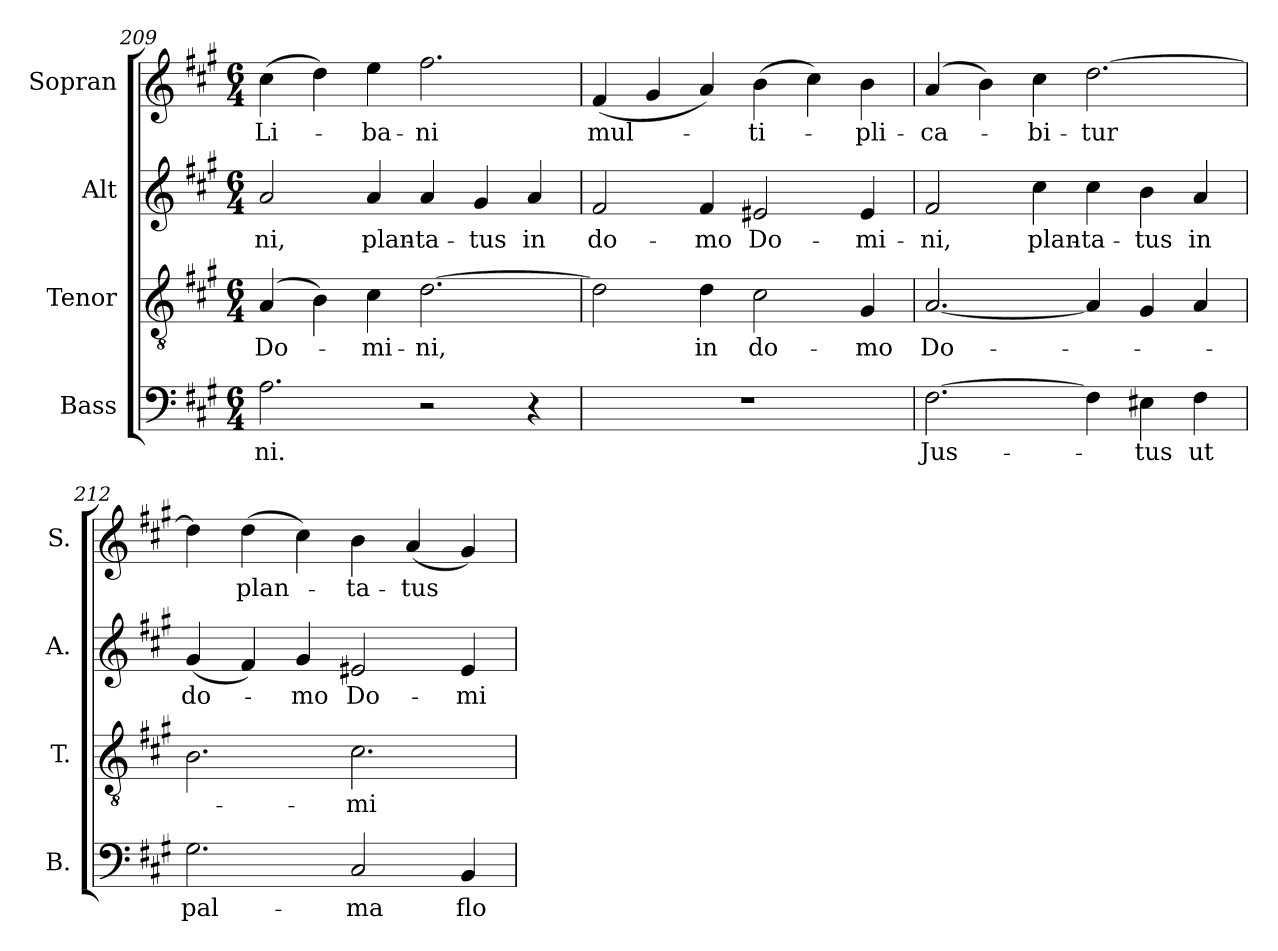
**kern	**text	**kern	**text	**kern	**text	**kern	**text
*part4	*part4	*part3	*part3	*part2	*part2	*part1	*part1
*staff4	*staff4	*staff3	*staff3	*staff2	*staff2	*staff1	*staff1
*I"Bass	*	*I"Tenor	*	*I"Alt	*	*I"Sopran	*
*I'B.	*	*I'T.	*	*I'A.	*	*I'S.	*
*clefF4	*	*clefGv2	*	*clefG2	*	*clefG2	*
*k[f#c#g#]	*	*k[f#c#g#]	*	*k[f#c#g#]	*	*k[f#c#g#]	*
*A:	*	*A:	*	*A:	*	*A:	*
*M6/4	*	*M6/4	*	*M6/4	*	*M6/4	*
=209	=209	=209	=209	=209	=209	=209	=209
!	!LO:LY:b	!	!LO:LY:b	!	!LO:LY:b	!	!LO:LY:b
2.A\	-ni.	(4A/	Do-	2a/	-ni,	(>4cc#\	Li-
.	.	4B\)	.	.	.	4dd\)	.
!	!	!	!LO:LY:b	!	!LO:LY:b	!	!LO:LY:b
.	.	4c#\	-mi-	4a/	plan-	4ee\	-ba-
!	!	!	!LO:LY:b	!	!LO:LY:b	!	!LO:LY:b
2r	.	[2.d\	-ni,	4a/	-ta-	2.ff#\	-ni
!	!	!	!	!	!LO:LY:b	!	!
.	.	.	.	4g#/	-tus	.	.
!	!	!	!	!	!LO:LY:b	!	!
4r	.	.	.	4a/	in	.	.
!!LO:LB:g=z
=210	=210	=210	=210	=210	=210	=210	=210
!	!	!	!	!	!LO:LY:b	!	!LO:LY:b
1.r	.	2d\]	.	2f#/	do-	(<4f#/	mul-
.	.	.	.	.	.	4g#/	.
!	!	!	!LO:LY:b	!	!LO:LY:b	!	!
.	.	4d\	in	4f#/	-mo	4a/)	.
!	!	!	!LO:LY:b	!	!LO:LY:b	!	!LO:LY:b
.	.	2c#\	do-	2e#X/	Do-	(>4b\	-ti-
.	.	.	.	.	.	4cc#\)	.
!	!	!	!LO:LY:b	!	!LO:LY:b	!	!LO:LY:b
.	.	4G#/	-mo	4e#/	-mi-	4b\	-pli-
=211	=211	=211	=211	=211	=211	=211	=211
!	!LO:LY:b	!	!LO:LY:b	!	!LO:LY:b	!	!LO:LY:b
[2.F#\	Jus-	[2.A/	Do-	2f#/	-ni,	(4a/	-ca-
.	.	.	.	.	.	4b\)	.
!	!	!	!	!	!LO:LY:b	!	!LO:LY:b
.	.	.	.	4cc#\	plan-	4cc#\	-bi-
!	!	!	!	!	!LO:LY:b	!	!LO:LY:b
4F#\]	.	4A/]	.	4cc#\	-ta-	[2.dd\	-tur
!	!LO:LY:b	!	!	!	!LO:LY:b	!	!
4E#X\	-tus	4G#/	.	4b\	-tus	.	.
!	!LO:LY:b	!	!	!	!LO:LY:b	!	!
4F#\	ut	4A/	.	4a/	in	.	.
=212	=212	=212	=212	=212	=212	=212	=212
!	!LO:LY:b	!	!	!	!LO:LY:b	!	!
2.G#\	pal-	2.B\	.	(<4g#/	do-	4dd\]	.
!	!	!	!	!	!	!	!LO:LY:b
.	.	.	.	4f#/)	.	(>4dd\	plan-
!	!	!	!	!	!LO:LY:b	!	!
.	.	.	.	4g#/	-mo	4cc#\)	.
!	!LO:LY:b	!	!LO:LY:b	!	!LO:LY:b	!	!LO:LY:b
2C#/	-ma	2.c#\	-mi-	2e#X/	Do-	4b\	-ta-
!	!	!	!	!	!	!	!LO:LY:b
.	.	.	.	.	.	(<4a/	-tus
!	!LO:LY:b	!	!	!	!LO:LY:b	!	!
4BB/	flo-	.	.	4e#/	-mi-	4g#/)	.
=	=	=	=	=	=	=	=
*-	*-	*-	*-	*-	*-	*-	*-
